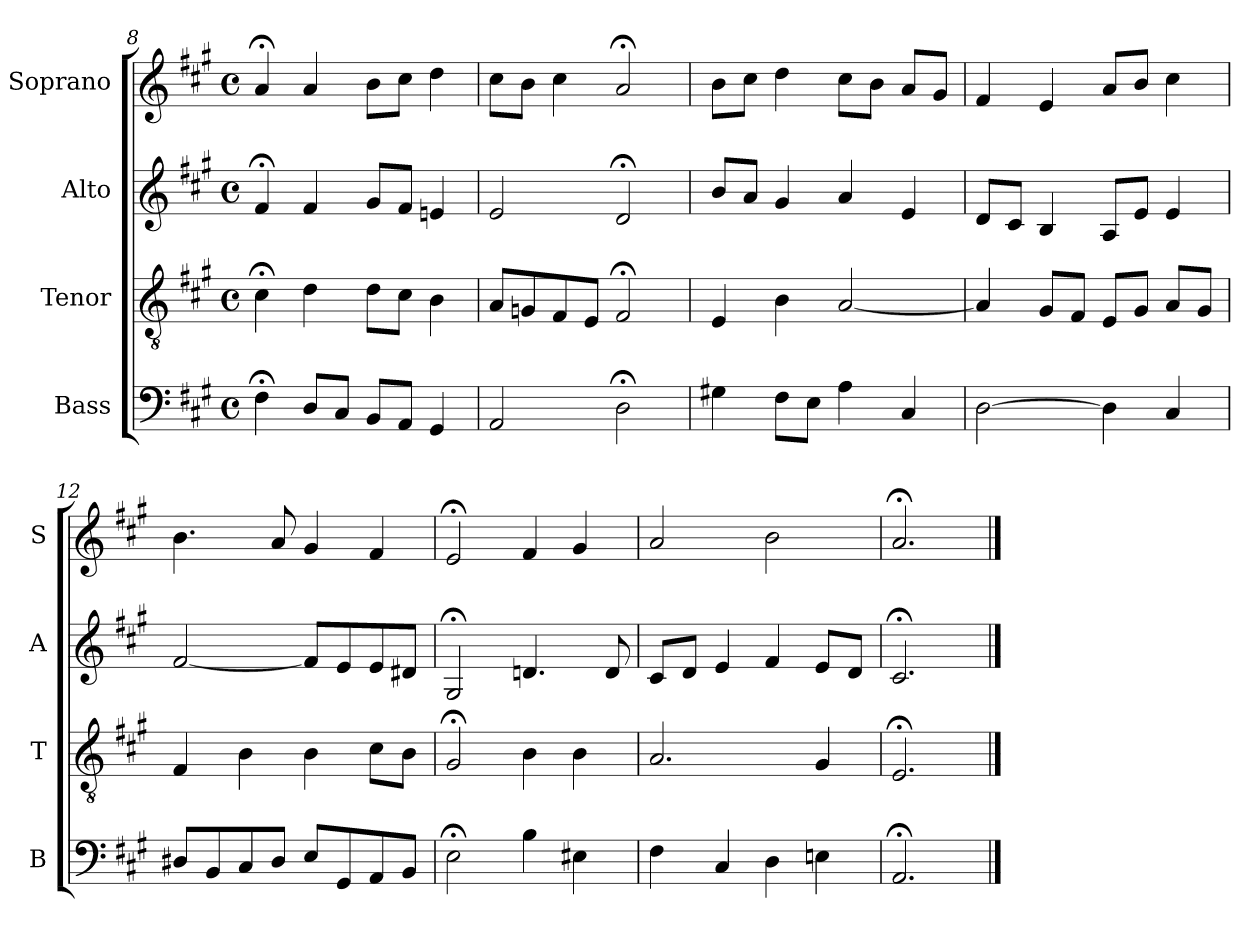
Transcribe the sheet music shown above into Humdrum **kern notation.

**kern	**kern	**kern	**kern
*part4	*part3	*part2	*part1
*staff4	*staff3	*staff2	*staff1
*I"Bass	*I"Tenor	*I"Alto	*I"Soprano
*I'B	*I'T	*I'A	*I'S
*clefF4	*clefGv2	*clefG2	*clefG2
*k[f#c#g#]	*k[f#c#g#]	*k[f#c#g#]	*k[f#c#g#]
*A:	*A:	*A:	*A:
*M4/4	*M4/4	*M4/4	*M4/4
*met(c)	*met(c)	*met(c)	*met(c)
=8	=8	=8	=8
4F#;<	4c#;<	4f#;<	4a;<
8DL	4d	4f#	4a
8C#J	.	.	.
8BBiL	8diL	8g#iL	8biL
8AAJ	8c#J	8f#J	8cc#J
4GG#	4B	4en	4dd
=9	=9	=9	=9
2AA	8AL	2e	8cc#L
.	8Gn	.	8bJ
.	8F#	.	4cc#
.	8EJ	.	.
2D;<	2F#;<	2d;<	2a;<
=10	=10	=10	=10
4G#X	4E	8bL	8bL
.	.	8aJ	8cc#J
8F#L	4B	4g#	4dd
8EJ	.	.	.
4A	[2A	4a	8cc#L
.	.	.	8bJ
4C#	.	4e	8aL
.	.	.	8g#J
=11	=11	=11	=11
[2D	4A]	8dL	4f#
.	.	8c#J	.
.	8G#L	4B	4e
.	8F#J	.	.
4D]	8EL	8AL	8aL
.	8G#J	8eJ	8bJ
4C#	8AL	4e	4cc#
.	8G#J	.	.
=12	=12	=12	=12
8D#XL	4F#	[2f#	4.b
8BB	.	.	.
8C#	4B	.	.
8D#J	.	.	8a
8EL	4B	8f#L]	4g#
8GG#	.	8e	.
8AA	8c#L	8e	4f#
8BBJ	8BJ	8d#XJ	.
=13	=13	=13	=13
2E;<	2G#;<	2G#;<	2e;<
4B	4B	4.dn	4f#
4E#X	4B	.	4g#
.	.	8d	.
=14	=14	=14	=14
4F#	2.A	8c#L	2a
.	.	8dJ	.
4C#	.	4e	.
4D	.	4f#	2b
4En	4G#	8eL	.
.	.	8dJ	.
=15	=15	=15	=15
2.AA;<	2.E;<	2.c#;<	2.a;<
==	==	==	==
*-	*-	*-	*-
